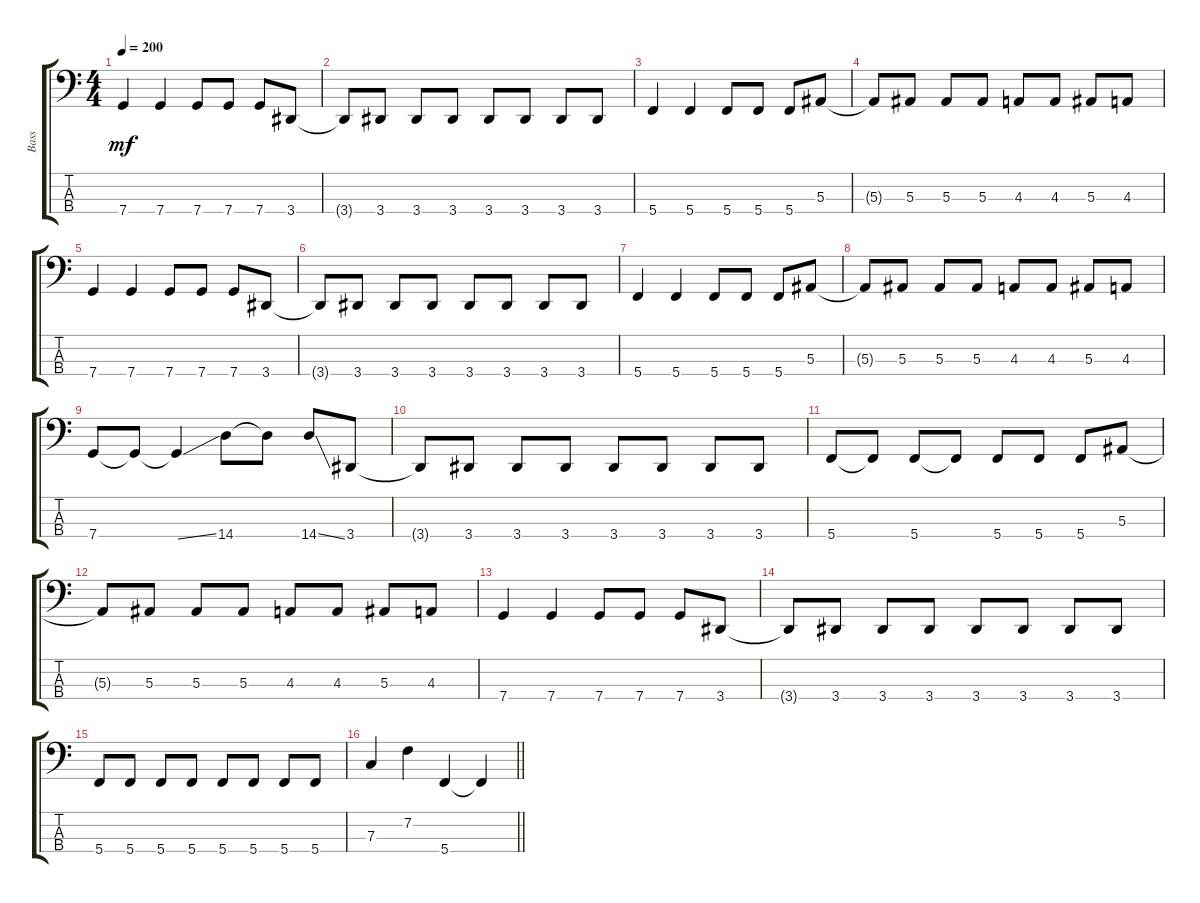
\track ("Bass" "Bass") {instrument electricbassfinger}
\staff {score tabs}
\tuning (Eb2 Bb1 F1 C1) {hide}
\ts (4 4)
\tempo 200
\clef f4
\ks c
7.4.4{dy mf} 7.4.4 7.4.8 7.4.8 7.4.8 3.4.8 |
3.4{t}.8 3.4.8 3.4.8 3.4.8 3.4.8 3.4.8 3.4.8 3.4.8 |
5.4.4 5.4.4 5.4.8 5.4.8 5.4.8 5.3.8 |
5.3{t}.8 5.3.8 5.3.8 5.3.8 4.3.8 4.3.8 5.3.8 4.3.8 |
7.4.4 7.4.4 7.4.8 7.4.8 7.4.8 3.4.8 |
3.4{t}.8 3.4.8 3.4.8 3.4.8 3.4.8 3.4.8 3.4.8 3.4.8 |
5.4.4 5.4.4 5.4.8 5.4.8 5.4.8 5.3.8 |
5.3{t}.8 5.3.8 5.3.8 5.3.8 4.3.8 4.3.8 5.3.8 4.3.8 |
7.4.8 7.4{t}.8 7.4{ss t}.4 14.4.8 14.4{t}.8 14.4{ss}.8 3.4.8 |
3.4{t}.8 3.4.8 3.4.8 3.4.8 3.4.8 3.4.8 3.4.8 3.4.8 |
5.4.8 5.4{t}.8 5.4.8 5.4{t}.8 5.4.8 5.4.8 5.4.8 5.3.8 |
5.3{t}.8 5.3.8 5.3.8 5.3.8 4.3.8 4.3.8 5.3.8 4.3.8 |
7.4.4 7.4.4 7.4.8 7.4.8 7.4.8 3.4.8 |
3.4{t}.8 3.4.8 3.4.8 3.4.8 3.4.8 3.4.8 3.4.8 3.4.8 |
5.4.8 5.4.8 5.4.8 5.4.8 5.4.8 5.4.8 5.4.8 5.4.8 |
\barLineRight lightlight
7.3.4 7.2.4 5.4.4 5.4{t}.4
